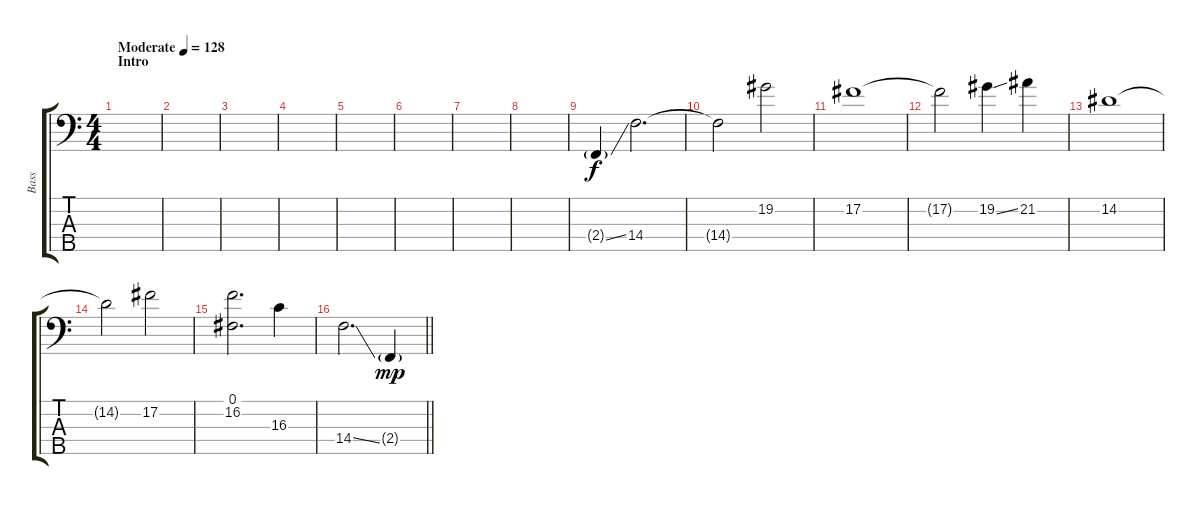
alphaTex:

\track ("Bass" "Bass") {instrument electricbassfinger}
\staff {score tabs}
\tuning (Gb2 Db2 Ab1 Eb1 Ab0) {hide}
\ts (4 4)
\section ("" "Intro")
\tempo (128 "Moderate")
\clef f4
\ks c
|
|
|
|
|
|
|
|
2.4{ss g}.4 14.4.2{d dy f} |
14.4{t}.2 19.2.2 |
17.2.1 |
17.2{t}.2 19.2{ss}.4 21.2.4 |
14.2.1 |
14.2{t}.2 17.2.2 |
(0.1 16.2).2{d} 16.3.4 |
\barLineRight lightlight
14.4{ss}.2{d} 2.4{g}.4{dy mp}
